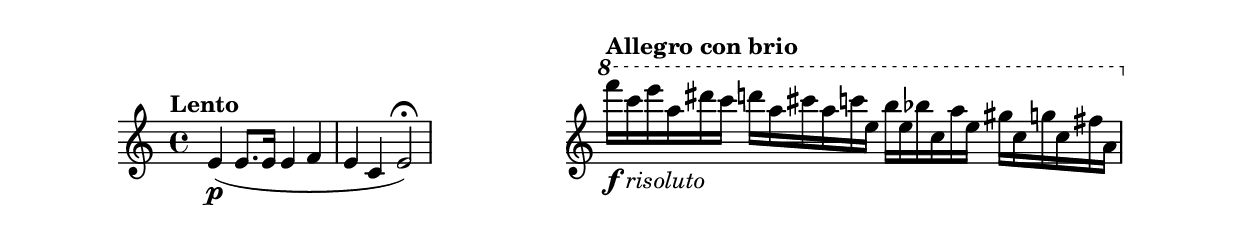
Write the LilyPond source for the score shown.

\version "2.15.30"
\include "indice.ily"
\new Staff  \relative f {
  \time 4/4
  \key a \minor
  \clef treble
  \tempo "Lento"

e'4( \p e8. e16 e4 f
e4 c e2 \fermata)
\stopStaff s1 s1
\startStaff \bar ""
\override Staff.Clef #'break-visibility = #center-visible	
\clef treble
\ottava #1
\tempo "Allegro con brio"
\override TupletBracket #'stencil = ##f
\override TupletNumber #'stencil = ##f
\times 4/6 { f'''16 -\markup{\dynamic f \italic risoluto }
             c e a, dis c }
\times 4/6 { d a cis a c e, }
\times 4/6 { b' e, bes' c, a' e }
\times 4/6 { gis c, g' c, fis a, }
}